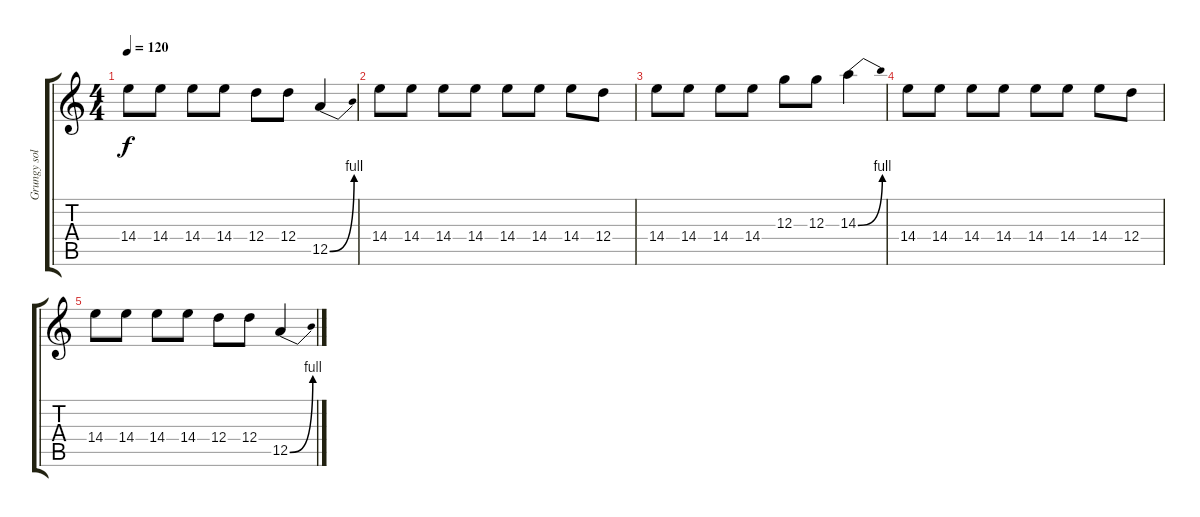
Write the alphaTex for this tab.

\track ("Grungy solo" "Grungy sol") {instrument distortionguitar}
\staff {score tabs}
\tuning (E4 B3 G3 D3 A2 E2) {hide}
\ts (4 4)
\tempo 120
\clef g2
\ks c
14.4.8{dy f} 14.4.8 14.4.8 14.4.8 12.4.8 12.4.8 12.5{be (bend 0 0 60 4)}.4 |
14.4.8{volume 0} 14.4.8 14.4.8 14.4.8 14.4.8 14.4.8 14.4.8 12.4.8 |
14.4.8 14.4.8 14.4.8 14.4.8 12.3.8 12.3.8 14.3{be (bend 0 0 60 4)}.4 |
14.4.8 14.4.8 14.4.8 14.4.8 14.4.8 14.4.8 14.4.8 12.4.8 |
14.4.8 14.4.8 14.4.8 14.4.8 12.4.8 12.4.8 12.5{be (bend 0 0 60 4)}.4
